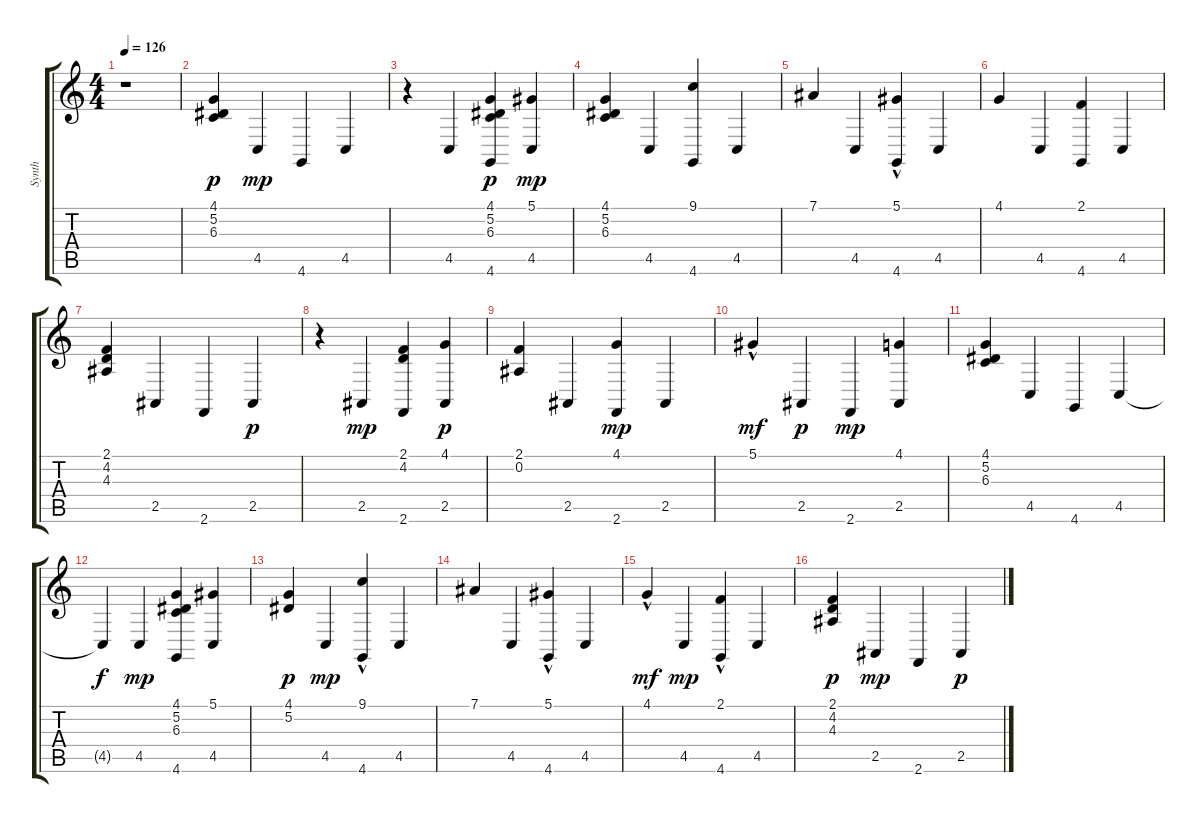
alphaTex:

\track ("Synth" "Synth") {instrument electricgrandpiano}
\staff {score tabs}
\tuning (Eb4 Bb3 Gb3 Db3 Ab2 Eb2) {hide}
\ts (4 4)
\tempo 126
\clef g2
\ks c
r.1{dy p instrument electricgrandpiano} |
(4.1 5.2 6.3).4 4.5.4{dy mp} 4.6.4 4.5.4 |
r.4 4.5.4 (4.1 5.2 6.3 4.6).4{dy p} (5.1 4.5).4{dy mp} |
(4.1 5.2 6.3).4 4.5.4 (9.1 4.6).4 4.5.4 |
7.1.4 4.5.4 (5.1{hac} 4.6).4 4.5.4 |
4.1.4 4.5.4 (2.1 4.6).4 4.5.4 |
(2.1 4.2 4.3).4 2.5.4 2.6.4 2.5.4{dy p} |
r.4 2.5.4{dy mp} (2.1 4.2 2.6).4 (4.1 2.5).4{dy p} |
(2.1 0.2).4 2.5.4 (4.1 2.6).4{dy mp} 2.5.4 |
5.1{hac}.4{dy mf} 2.5.4{dy p} 2.6.4{dy mp} (4.1 2.5).4 |
(4.1 5.2 6.3).4 4.5.4 4.6.4 4.5.4 |
4.5{t}.4{dy f} 4.5.4{dy mp} (4.1 5.2 6.3 4.6).4 (5.1 4.5).4 |
(4.1 5.2).4{dy p} 4.5.4{dy mp} (9.1{hac} 4.6).4 4.5.4 |
7.1.4 4.5.4 (5.1{hac} 4.6).4 4.5.4 |
4.1{hac}.4{dy mf} 4.5.4{dy mp} (2.1 4.6{hac}).4 4.5.4 |
(2.1 4.2 4.3).4{dy p} 2.5.4{dy mp} 2.6.4 2.5.4{dy p}
